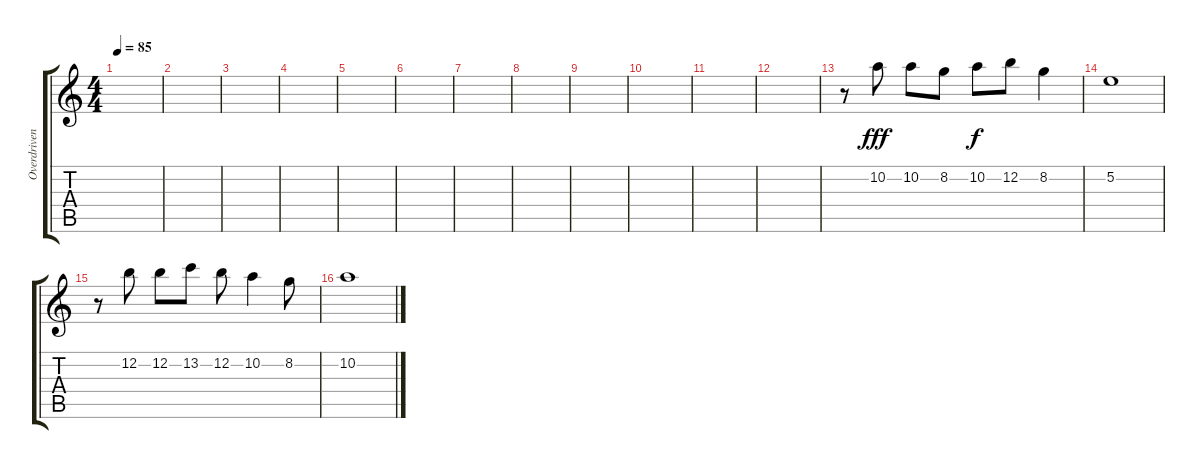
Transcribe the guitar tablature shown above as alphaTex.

\track ("Overdriven Guitar" "Overdriven") {instrument overdrivenguitar}
\staff {score tabs}
\tuning (E4 B3 G3 D3 A2 E2) {hide}
\ts (4 4)
\tempo 85
\clef g2
\ks c
|
|
|
|
|
|
|
|
|
|
|
|
r.8 10.2.8{dy fff} 10.2.8 8.2.8 10.2.8{dy f} 12.2.8 8.2.4 |
5.2.1 |
r.8 12.2.8 12.2.8 13.2.8 12.2.8 10.2.4 8.2.8 |
10.2.1
